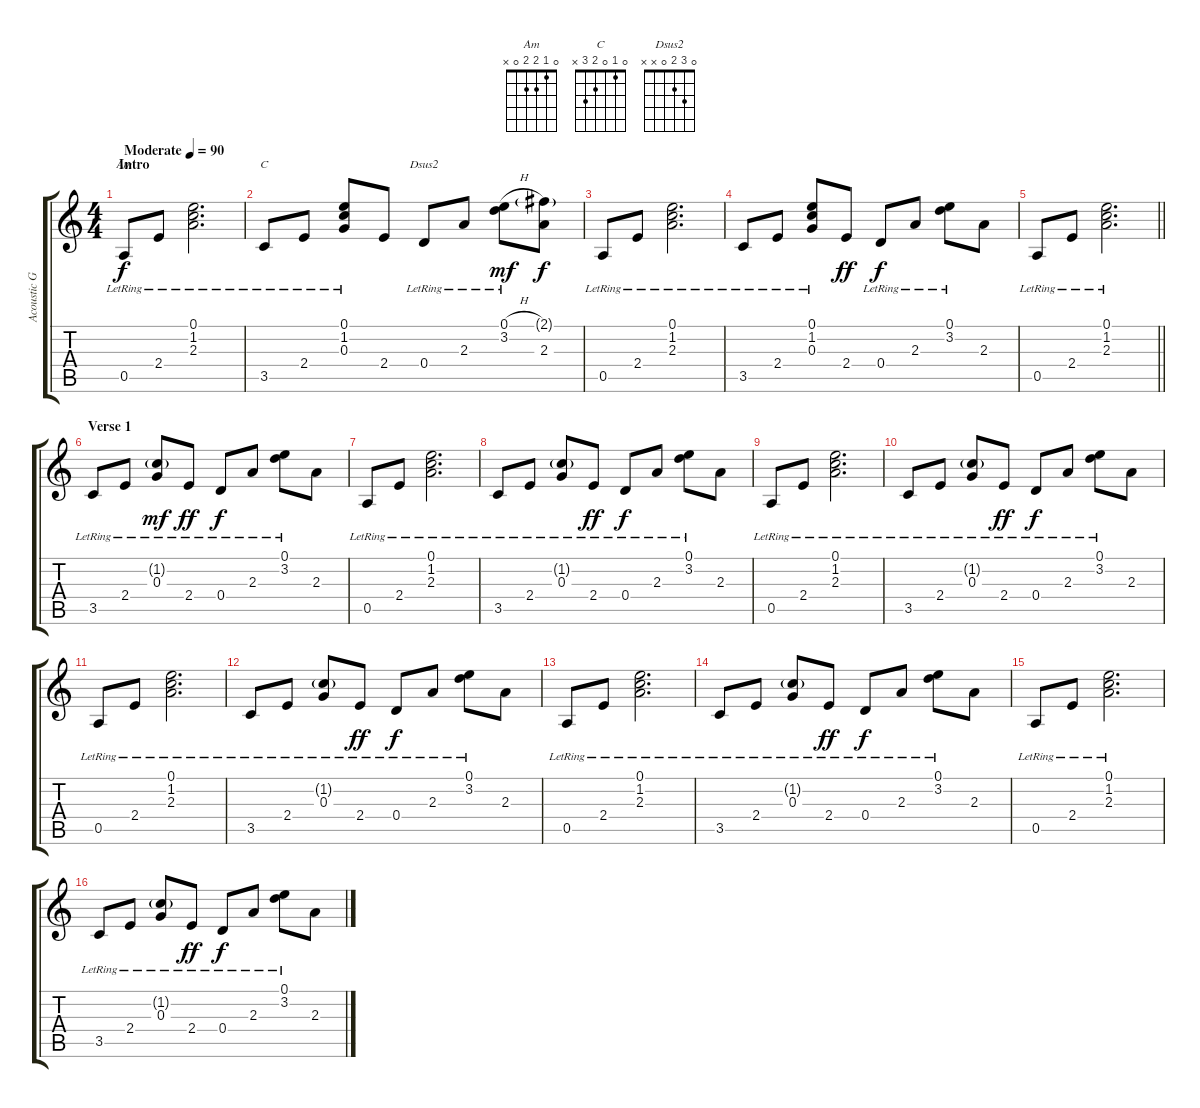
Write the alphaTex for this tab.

\track ("Acoustic Guitar 1" "Acoustic G") {instrument acousticguitarsteel}
\staff {score tabs}
\tuning (E4 B3 G3 D3 A2 E2) {hide}
\chord ("Am" 0 1 2 2 0 x)
\chord ("C" 0 1 0 2 3 x)
\chord ("Dsus2" 0 3 2 0 x x)
\ts (4 4)
\section ("" "Intro")
\tempo (90 "Moderate")
\clef g2
\ks c
0.5{lr}.8{ch "Am" dy f instrument acousticguitarsteel} 2.4{lr}.8 (0.1{lr} 1.2{lr} 2.3{lr}).2{d} |
3.5{lr}.8{ch "C"} 2.4{lr}.8 (0.1{lr} 1.2{lr} 0.3{lr}).8 2.4.8 0.4{lr}.8{ch "Dsus2"} 2.3{lr}.8 (0.1{h} 3.2{lr}).8{dy mf} (2.1{g} 2.3).8{dy f} |
0.5{lr}.8 2.4{lr}.8 (0.1{lr} 1.2{lr} 2.3{lr}).2{d} |
3.5{lr}.8 2.4{lr}.8 (0.1{lr} 1.2{lr} 0.3{lr}).8 2.4.8{dy ff} 0.4{lr}.8{dy f} 2.3{lr}.8 (0.1{lr} 3.2{lr}).8 2.3.8 |
\barLineRight lightlight
0.5{lr}.8 2.4{lr}.8 (0.1{lr} 1.2{lr} 2.3{lr}).2{d} |
\section ("" "Verse 1")
3.5{lr}.8 2.4{lr}.8 (1.2{g} 0.3{lr}).8{dy mf} 2.4{lr}.8{dy ff} 0.4{lr}.8{dy f} 2.3{lr}.8 (0.1{lr} 3.2{lr}).8 2.3.8 |
0.5{lr}.8 2.4{lr}.8 (0.1{lr} 1.2{lr} 2.3{lr}).2{d} |
3.5{lr}.8 2.4{lr}.8 (1.2{g} 0.3{lr}).8 2.4{lr}.8{dy ff} 0.4{lr}.8{dy f} 2.3{lr}.8 (0.1{lr} 3.2{lr}).8 2.3.8 |
0.5{lr}.8 2.4{lr}.8 (0.1{lr} 1.2{lr} 2.3{lr}).2{d} |
3.5{lr}.8 2.4{lr}.8 (1.2{g} 0.3{lr}).8 2.4{lr}.8{dy ff} 0.4{lr}.8{dy f} 2.3{lr}.8 (0.1{lr} 3.2{lr}).8 2.3.8 |
0.5{lr}.8 2.4{lr}.8 (0.1{lr} 1.2{lr} 2.3{lr}).2{d} |
3.5{lr}.8 2.4{lr}.8 (1.2{g} 0.3{lr}).8 2.4{lr}.8{dy ff} 0.4{lr}.8{dy f} 2.3{lr}.8 (0.1{lr} 3.2{lr}).8 2.3.8 |
0.5{lr}.8 2.4{lr}.8 (0.1{lr} 1.2{lr} 2.3{lr}).2{d} |
3.5{lr}.8 2.4{lr}.8 (1.2{g} 0.3{lr}).8 2.4{lr}.8{dy ff} 0.4{lr}.8{dy f} 2.3{lr}.8 (0.1{lr} 3.2{lr}).8 2.3.8 |
0.5{lr}.8 2.4{lr}.8 (0.1{lr} 1.2{lr} 2.3{lr}).2{d} |
3.5{lr}.8 2.4{lr}.8 (1.2{g} 0.3{lr}).8 2.4{lr}.8{dy ff} 0.4{lr}.8{dy f} 2.3{lr}.8 (0.1{lr} 3.2{lr}).8 2.3.8
